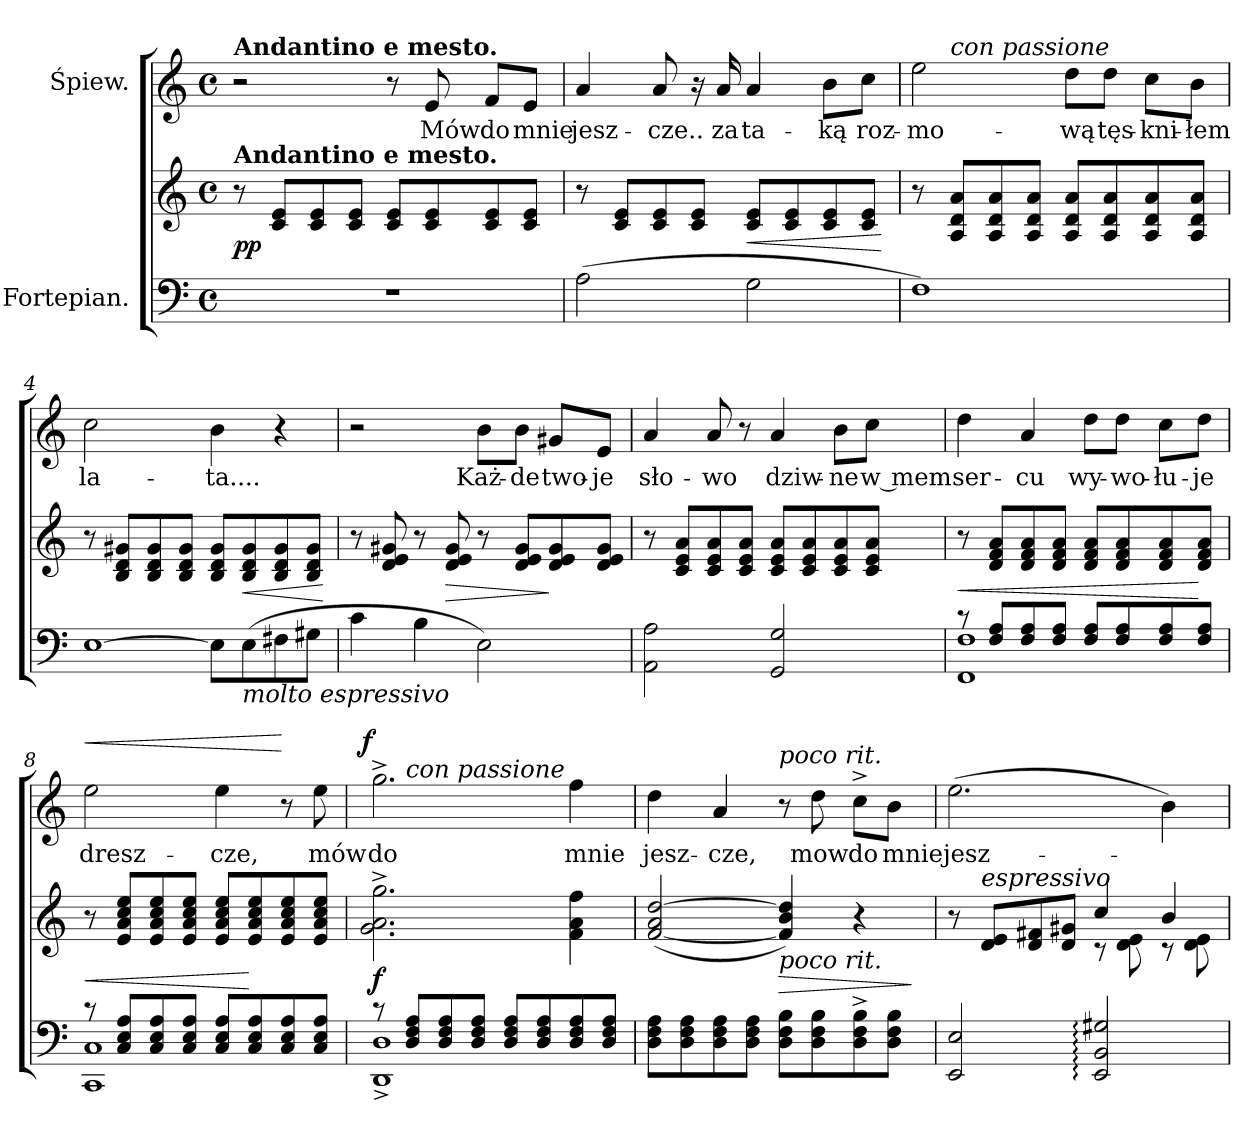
**kern	**kern	**dynam	**kern	**text	**dynam
*part2	*part2	*part2	*part1	*part1	*part1
*staff3	*staff2	*staff2/3	*staff1	*staff1	*staff1
*I"Fortepian.	*	*	*I"Śpiew.	*	*
*clefF4	*clefG2	*	*clefG2	*	*
*k[]	*k[]	*	*k[]	*	*
*a:	*a:	*	*a:	*	*
*M4/4	*M4/4	*	*M4/4	*	*
*met(c)	*met(c)	*	*met(c)	*	*
=1	=1	=1	=1	=1	=1
!	!	!	!LO:TX:a:B:t=Andantino e mesto.	!	!
!	!LO:TX:a:B:t=Andantino e mesto.	!	!	!	!
1r	8r	pp	2r	.	.
.	8c/ 8e/L	.	.	.	.
.	8c/ 8e/	.	.	.	.
.	8c/ 8e/J	.	.	.	.
.	8c/ 8e/L	.	8r	.	.
.	8c/ 8e/	.	8e/	Mów	.
.	8c/ 8e/	.	8f/L	do	.
.	8c/ 8e/J	.	8e/J	mnie	.
=2	=2	=2	=2	=2	=2
(2A\	8r	.	4a/	jesz-	.
.	8c/ 8e/L	.	.	.	.
.	8c/ 8e/	.	8a/	-cze..	.
.	8c/ 8e/J	.	16r	.	.
.	.	.	16a/	za	.
2G\	8c/ 8e/L	<	4a/	ta-	.
.	8c/ 8e/	.	.	.	.
.	8c/ 8e/	.	8b\L	-ką	.
.	8c/ 8e/J	.	8cc\J	roz-	.
.	.	[	.	.	.
=3	=3	=3	=3	=3	=3
*	*	*	*^	*	*
1F)	8r	.	2ee\	8ryy	-mo-	.
!	!	!	!	!LO:TX:a:i:t=con passione	!	!
.	8A/ 8d/ 8a/L	.	.	2..ryy	.	.
.	8A/ 8d/ 8a/	.	.	.	.	.
.	8A/ 8d/ 8a/J	.	.	.	.	.
.	8A/ 8d/ 8a/L	.	8dd\L	.	-wą	.
.	8A/ 8d/ 8a/	.	8dd\J	.	tęs-	.
.	8A/ 8d/ 8a/	.	8cc\L	.	-kni-	.
.	8A/ 8d/ 8a/J	.	8b\J	.	-łem	.
=4	=4	=4	=4	=4	=4	=4
!LO:N:vis=1	!	!	!	!	!	!
*	*	*	*v	*v	*	*
[2E\	8r	.	2cc\	la-	.
.	8B/ 8d/ 8g#X/L	.	.	.	.
.	8B/ 8d/ 8g#/	.	.	.	.
.	8B/ 8d/ 8g#/J	.	.	.	.
8E\L]	8B/ 8d/ 8g#/L	.	4b\	-ta....	.
!LO:TX:b:i:t=molto espressivo	!	!	!	!	!
(8E\	8B/ 8d/ 8g#/	<	.	.	.
8F#X\	8B/ 8d/ 8g#/	.	4r	.	.
8G#X\J	8B/ 8d/ 8g#/J	.	.	.	.
.	.	[	.	.	.
=5	=5	=5	=5	=5	=5
4c\	8r	.	2r	.	.
.	8d/ 8e/ 8g#X/	.	.	.	.
4B\	8r	.	.	.	.
.	8d/ 8e/ 8g#/	>	.	.	.
2E\)	8r	.	8b\L	Każ-	.
.	8d/ 8e/ 8g#/L	.	8b\J	-de	.
.	8d/ 8e/ 8g#/	]	8g#X/L	two-	.
.	8d/ 8e/ 8g#/J	.	8e/J	-je	.
=6	=6	=6	=6	=6	=6
2AA\ 2A\	8r	.	4a/	sło-	.
.	8c/ 8e/ 8a/L	.	.	.	.
.	8c/ 8e/ 8a/	.	8a/	-wo	.
.	8c/ 8e/ 8a/J	.	8r	.	.
2GG/ 2G/	8c/ 8e/ 8a/L	.	4a/	dziw-	.
.	8c/ 8e/ 8a/	.	.	.	.
.	8c/ 8e/ 8a/	.	8b\L	-ne	.
.	8c/ 8e/ 8a/J	.	8cc\J	w mem	.
=7	=7	=7	=7	=7	=7
*^	*	*	*	*	*
8r	1FF 1F	8r	<	4dd\	ser-	.
8F/ 8A/L	.	8d/ 8f/ 8a/L	.	.	.	.
8F/ 8A/	.	8d/ 8f/ 8a/	.	4a/	-cu	.
8F/ 8A/J	.	8d/ 8f/ 8a/J	.	.	.	.
8F/ 8A/L	.	8d/ 8f/ 8a/L	.	8dd\L	wy-	.
8F/ 8A/	.	8d/ 8f/ 8a/	.	8dd\J	-wo-	.
8F/ 8A/	.	8d/ 8f/ 8a/	.	8cc\L	-łu-	.
8F/ 8A/J	.	8d/ 8f/ 8a/J	[	8dd\J	-je	.
=8	=8	=8	=8	=8	=8	=8
!	!	!	!	!	!	!LO:HP:a
8rc	1CC 1C	8r	<	2ee\	dresz-	<
8C/ 8E/ 8A/L	.	8e/ 8a/ 8cc/ 8ee/L	.	.	.	.
8C/ 8E/ 8A/	.	8e/ 8a/ 8cc/ 8ee/	.	.	.	.
8C/ 8E/ 8A/J	.	8e/ 8a/ 8cc/ 8ee/J	.	.	.	.
8C/ 8E/ 8A/L	.	8e/ 8a/ 8cc/ 8ee/L	.	4ee\	-cze,	.
8C/ 8E/ 8A/	.	8e/ 8a/ 8cc/ 8ee/	[	.	.	.
8C/ 8E/ 8A/	.	8e/ 8a/ 8cc/ 8ee/	.	8r	.	[
8C/ 8E/ 8A/J	.	8e/ 8a/ 8cc/ 8ee/J	.	8ee\	mów	.
=9	=9	=9	=9	=9	=9	=9
!	!	!	!	!	!	!LO:DY:a:rj
*	*	*	*	*^	*	*
8rc	1DD^ 1D^	2.g^\ 2.a^\ 2.gg^\	f	2.gg^\	8ryy	do	f
!	!	!	!	!	!LO:TX:a:i:t=con passione	!	!
8D/ 8F/ 8A/L	.	.	.	.	2..ryy	.	.
8D/ 8F/ 8A/	.	.	.	.	.	.	.
8D/ 8F/ 8A/J	.	.	.	.	.	.	.
8D/ 8F/ 8A/L	.	.	.	.	.	.	.
8D/ 8F/ 8A/	.	.	.	.	.	.	.
8D/ 8F/ 8A/	.	4f\ 4a\ 4ff\	.	4ff\	.	mnie	.
8D/ 8F/ 8A/J	.	.	.	.	.	.	.
*v	*v	*	*	*v	*v	*	*
=10	=10	=10	=10	=10	=10
8D\ 8F\ 8A\L	(<[2f/ 2a/ [2dd/	.	4dd\	jesz-	.
8D\ 8F\ 8A\	.	.	.	.	.
8D\ 8F\ 8A\	.	.	4a/	-cze,	.
8D\ 8F\ 8A\J	.	.	.	.	.
!	!	!	!LO:TX:a:i:t=poco rit.	!	!
!	!LO:TX:b:i:t=poco rit.	!	!	!	!
8D\ 8F\ 8B\L	4f]/ 4b/ 4dd]/)	>	8r	.	.
8D\ 8F\ 8B\	.	.	8dd\	mow	.
8D^<\ 8F^<\ 8B^<\	4r	.	8cc^\L	do	.
8D\ 8F\ 8B\J	.	.	8b\J	mnie	.
.	.	]	.	.	.
=11	=11	=11	=11	=11	=11
*	*^	*	*	*	*
2EE/ 2E/	8r	2ryy	.	(2.ee\	jesz-	.
!	!LO:TX:a:i:t=espressivo	!	!	!	!	!
.	8d/ 8e/L	.	.	.	.	.
.	8d/ 8f#X/	.	.	.	.	.
.	8d/ 8g#X/J	.	.	.	.	.
2EE:/ 2BB:/ 2G#X:/	4cc/	8rc	.	.	.	.
.	.	8d\ 8e\	.	.	.	.
.	4b/	8rc	.	4b\)	.	.
.	.	8d\ 8e\	.	.	.	.
*	*v	*v	*	*	*	*
=	=	=	=	=	=
*-	*-	*-	*-	*-	*-
